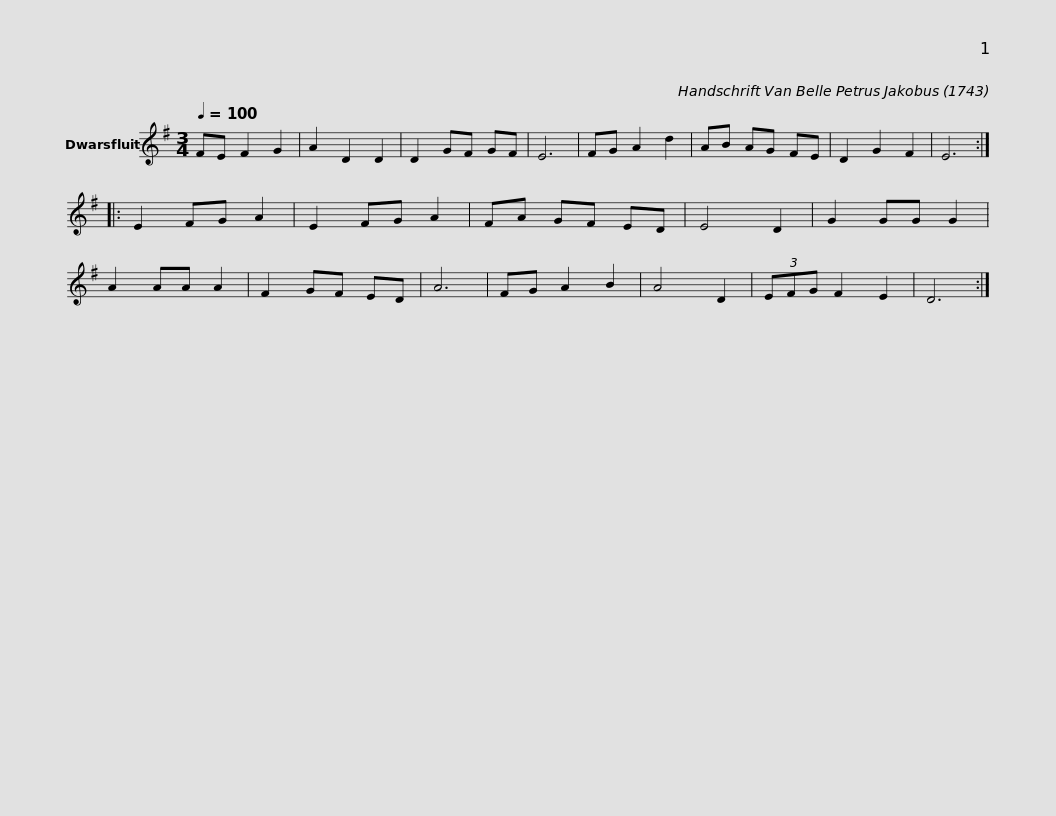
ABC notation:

X:1
L:1/8
Q:1/4=100
M:3/4
I:linebreak $
K:G
V:1 treble
V:1
 FE F2 G2 | A2 D2 D2 | D2 GF GF | E6 | FG A2 d2 | %5
 AB AG FE | D2 G2 F2 | E6 ::$ E2 FG A2 | E2 FG A2 | %10
 FA GF ED | E4 D2 | G2 GG G2 | A2 AA A2 |$ F2 GF ED | %15
 A6 | FG A2 B2 | A4 D2 | (3EFG F2 E2 | D6 :| %20
